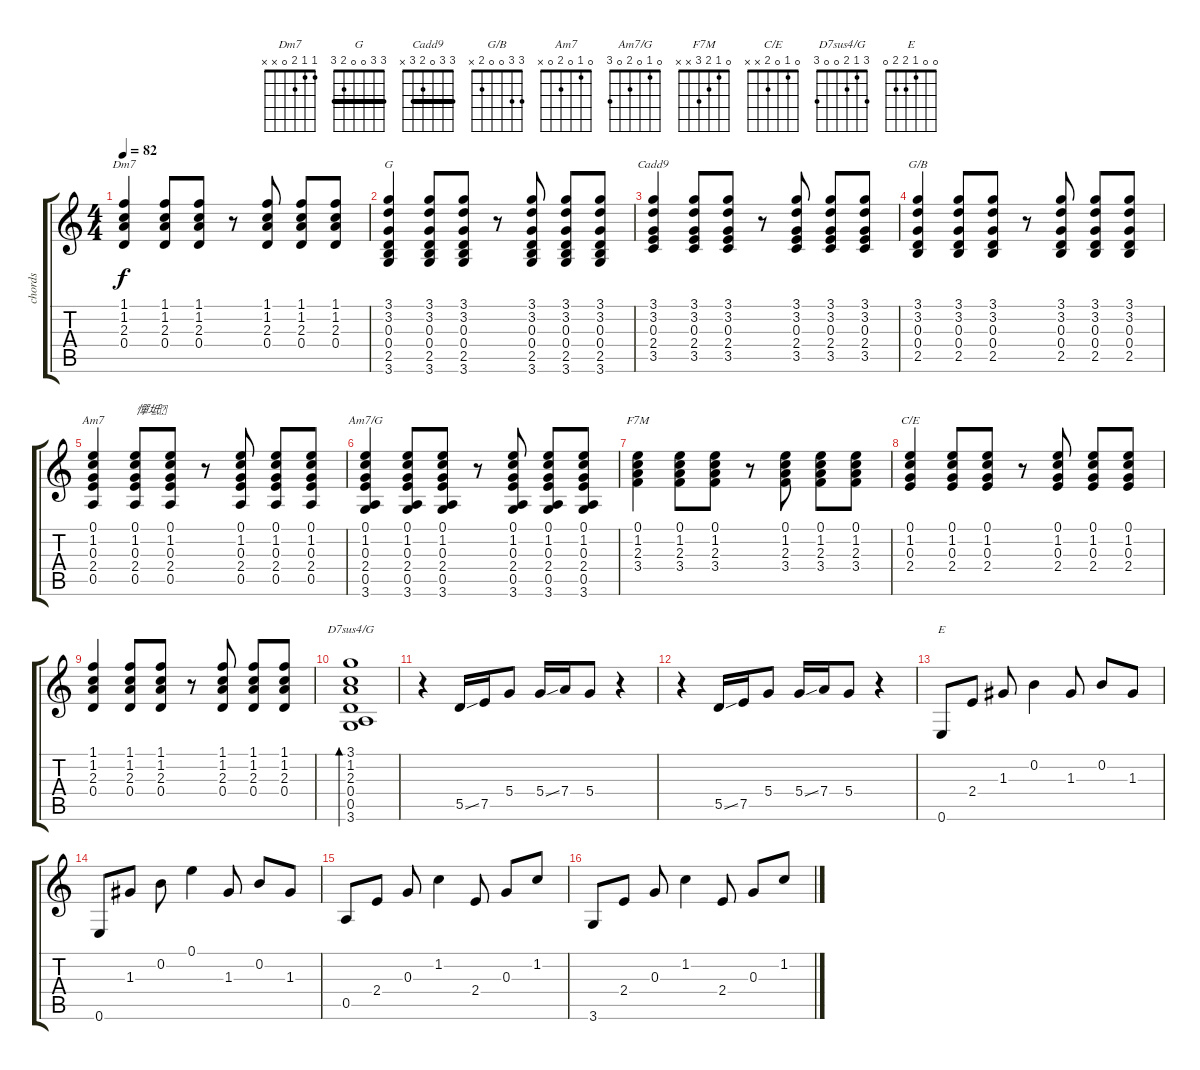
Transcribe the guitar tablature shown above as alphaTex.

\track ("chords" "chords") {instrument acousticguitarsteel}
\staff {score tabs}
\tuning (E4 B3 G3 D3 A2 E2) {hide}
\chord ("Dm7" 1 1 2 0 x x)
\chord ("G" 3 3 0 0 2 3) {barre 3}
\chord ("Cadd9" 3 3 0 2 3 x) {barre 3}
\chord ("G/B" 3 3 0 0 2 x)
\chord ("Am7" 0 1 0 2 0 x)
\chord ("Am7/G" 0 1 0 2 0 3)
\chord ("F7M" 0 1 2 3 x x)
\chord ("C/E" 0 1 0 2 x x)
\chord ("D7sus4/G" 3 1 2 0 0 3)
\chord ("E" 0 0 1 2 2 0)
\ts (4 4)
\tempo 82
\clef g2
\ks c
(1.1 1.2 2.3 0.4).4{ch "Dm7" dy f} (1.1 1.2 2.3 0.4).8 (1.1 1.2 2.3 0.4).8 r.8 (1.1 1.2 2.3 0.4).8 (1.1 1.2 2.3 0.4).8 (1.1 1.2 2.3 0.4).8 |
(3.1 3.2 0.3 0.4 2.5 3.6).4{ch "G"} (3.1 3.2 0.3 0.4 2.5 3.6).8 (3.1 3.2 0.3 0.4 2.5 3.6).8 r.8 (3.1 3.2 0.3 0.4 2.5 3.6).8 (3.1 3.2 0.3 0.4 2.5 3.6).8 (3.1 3.2 0.3 0.4 2.5 3.6).8 |
(3.1 3.2 0.3 2.4 3.5).4{ch "Cadd9"} (3.1 3.2 0.3 2.4 3.5).8 (3.1 3.2 0.3 2.4 3.5).8 r.8 (3.1 3.2 0.3 2.4 3.5).8 (3.1 3.2 0.3 2.4 3.5).8 (3.1 3.2 0.3 2.4 3.5).8 |
(3.1 3.2 0.3 0.4 2.5).4{ch "G/B"} (3.1 3.2 0.3 0.4 2.5).8 (3.1 3.2 0.3 0.4 2.5).8 r.8 (3.1 3.2 0.3 0.4 2.5).8 (3.1 3.2 0.3 0.4 2.5).8 (3.1 3.2 0.3 0.4 2.5).8 |
(0.1 1.2 0.3 2.4 0.5).4{ch "Am7"} (0.1 1.2 0.3 2.4 0.5).8{txt "憚坻"} (0.1 1.2 0.3 2.4 0.5).8 r.8 (0.1 1.2 0.3 2.4 0.5).8 (0.1 1.2 0.3 2.4 0.5).8 (0.1 1.2 0.3 2.4 0.5).8 |
(0.1 1.2 0.3 2.4 0.5 3.6).4{ch "Am7/G"} (0.1 1.2 0.3 2.4 0.5 3.6).8 (0.1 1.2 0.3 2.4 0.5 3.6).8 r.8 (0.1 1.2 0.3 2.4 0.5 3.6).8 (0.1 1.2 0.3 2.4 0.5 3.6).8 (0.1 1.2 0.3 2.4 0.5 3.6).8 |
(0.1 1.2 2.3 3.4).4{ch "F7M"} (0.1 1.2 2.3 3.4).8 (0.1 1.2 2.3 3.4).8 r.8 (0.1 1.2 2.3 3.4).8 (0.1 1.2 2.3 3.4).8 (0.1 1.2 2.3 3.4).8 |
(0.1 1.2 0.3 2.4).4{ch "C/E"} (0.1 1.2 0.3 2.4).8 (0.1 1.2 0.3 2.4).8 r.8 (0.1 1.2 0.3 2.4).8 (0.1 1.2 0.3 2.4).8 (0.1 1.2 0.3 2.4).8 |
(1.1 1.2 2.3 0.4).4 (1.1 1.2 2.3 0.4).8 (1.1 1.2 2.3 0.4).8 r.8 (1.1 1.2 2.3 0.4).8 (1.1 1.2 2.3 0.4).8 (1.1 1.2 2.3 0.4).8 |
(3.1 1.2 2.3 0.4 0.5 3.6).1{bd 480 ch "D7sus4/G"} |
r.4 5.5{ss}.16 7.5.16 5.4.8 5.4{ss}.16 7.4.16 5.4.8 r.4 |
r.4 5.5{ss}.16 7.5.16 5.4.8 5.4{ss}.16 7.4.16 5.4.8 r.4 |
0.6.8{ch "E"} 2.4.8 1.3.8 0.2.4 1.3.8 0.2.8 1.3.8 |
0.6.8 1.3.8 0.2.8 0.1.4 1.3.8 0.2.8 1.3.8 |
0.5.8 2.4.8 0.3.8 1.2.4 2.4.8 0.3.8 1.2.8 |
3.6.8 2.4.8 0.3.8 1.2.4 2.4.8 0.3.8 1.2.8
